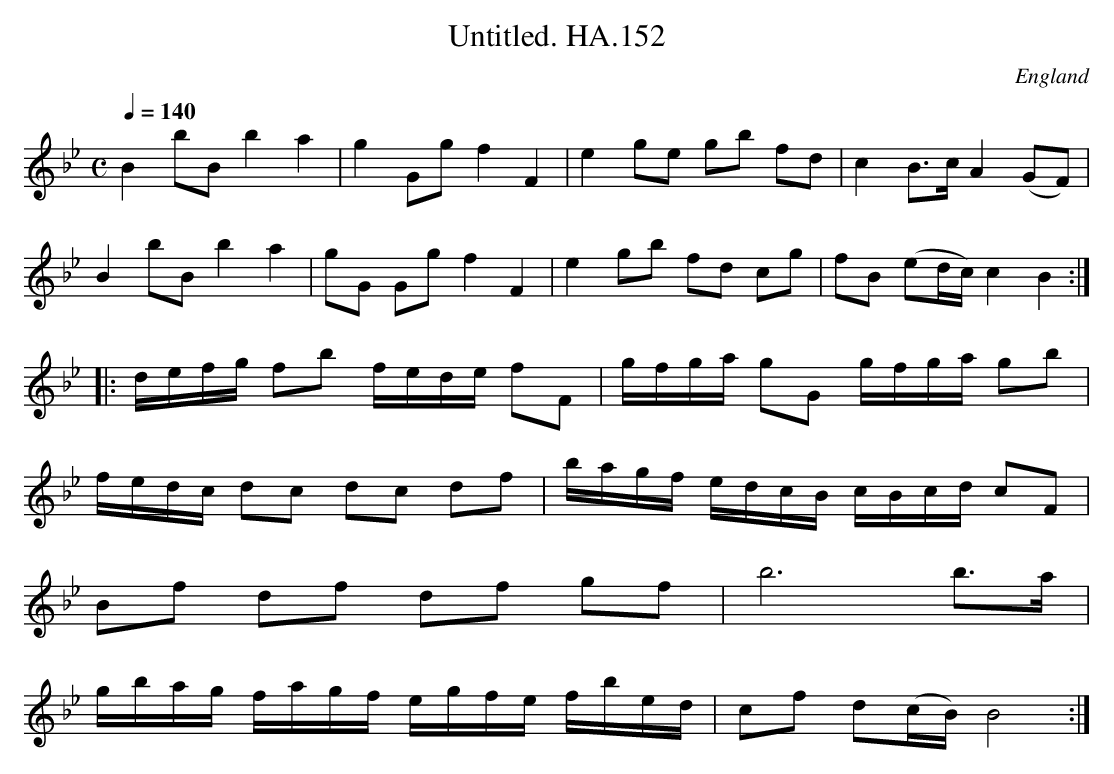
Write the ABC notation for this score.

X:1
T:Untitled. HA.152
L:1/8
M:C
O:England
Q:1/4=140
K:Bb
B2 bB b2a2|g2 Gg f2F2|e2 ge gb fd|c2 B>c A2 (GF)|!
B2 bB b2a2|gG Gg f2F2|e2 gb fd cg|fB (ed/c/)c2B2:|!
|:d/e/f/g/ fb f/e/d/e/ fF|g/f/g/a/ gG g/f/g/a/ gb|!
f/e/d/c/ dc dc df|b/a/g/f/ e/d/c/B/ c/B/c/d/ cF|!
Bf df df gf|b6 b>a|!
g/b/a/g/ f/a/g/f/ e/g/f/e/ f/b/e/d/|cf d(c/B/) B4:|
